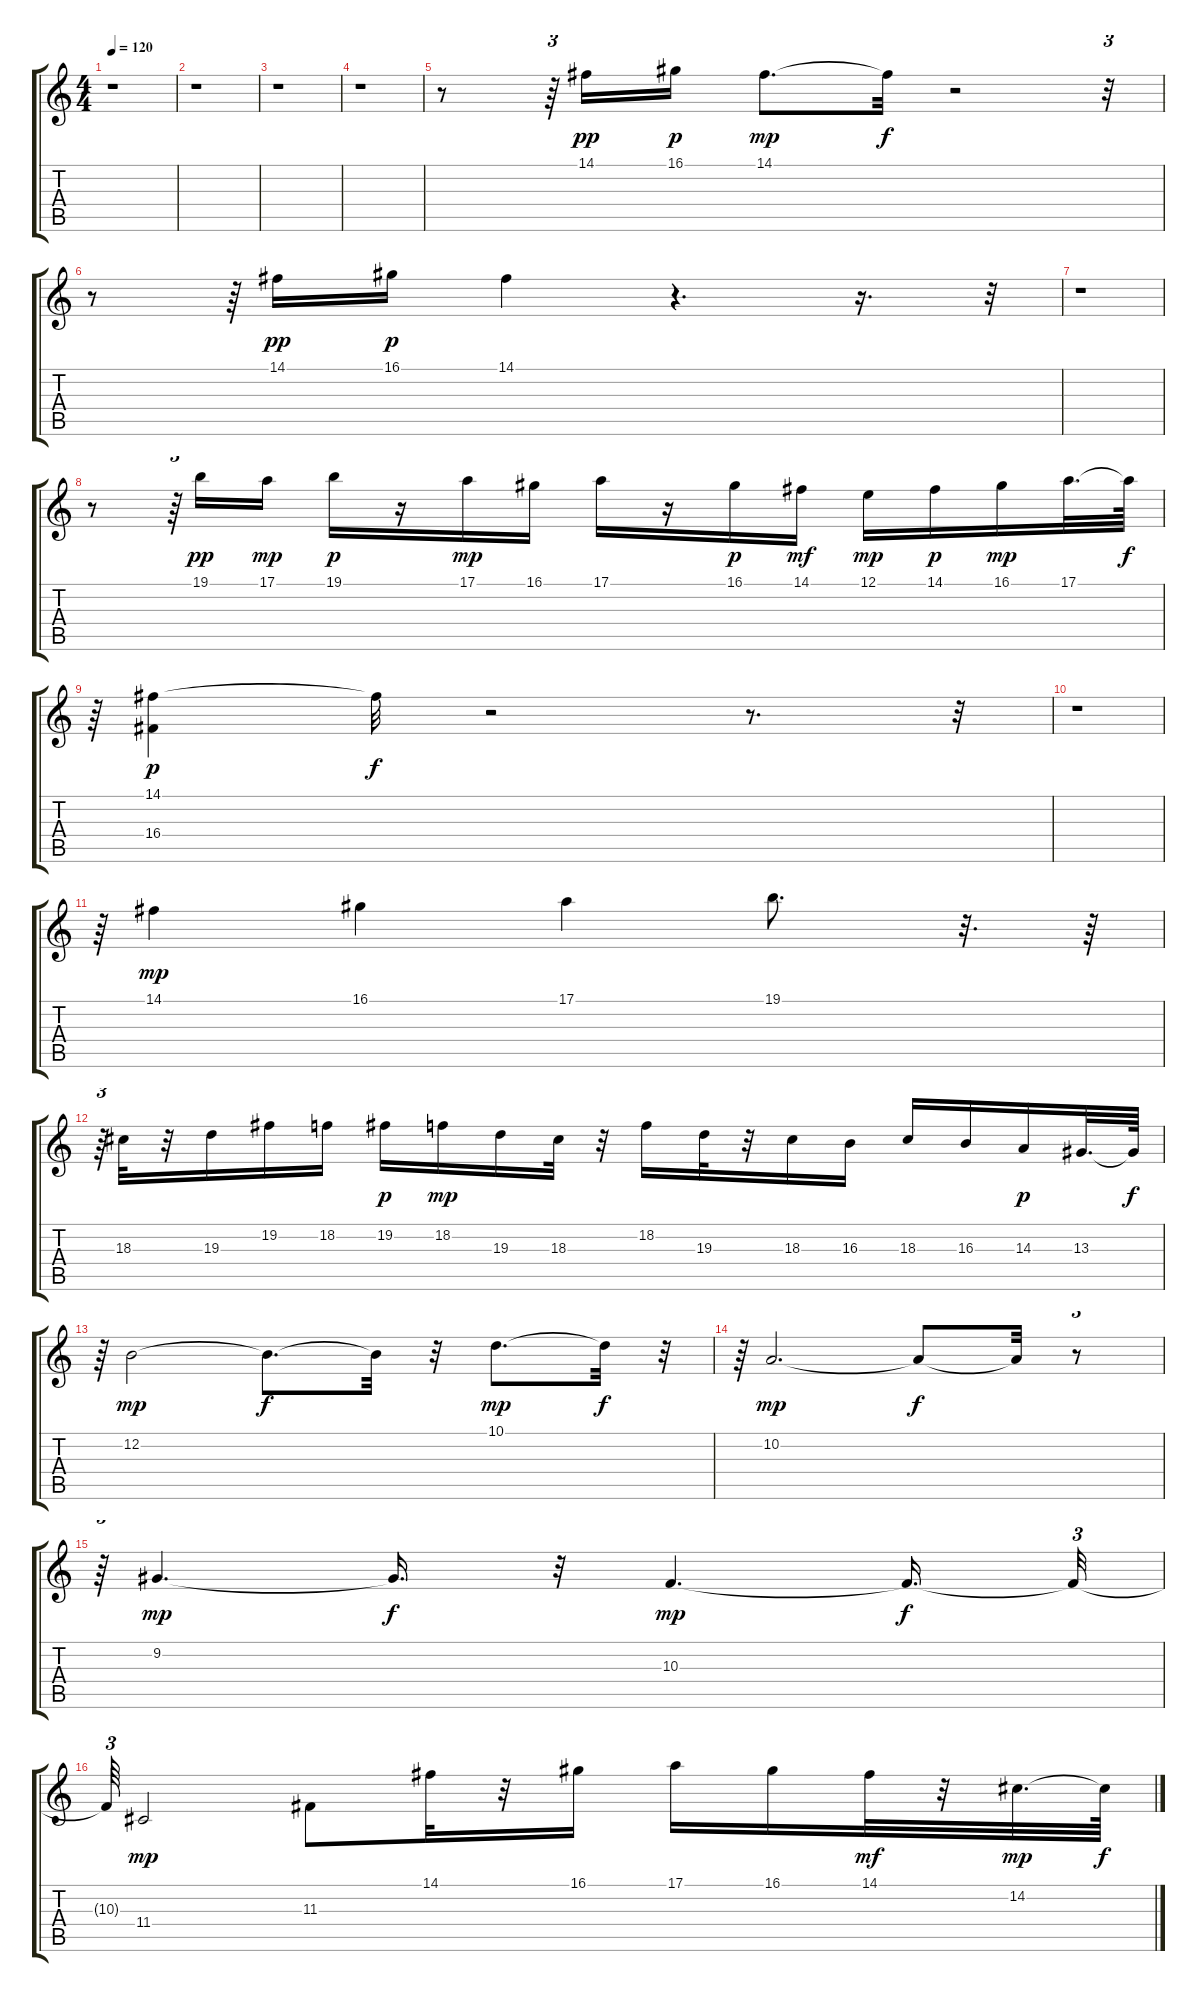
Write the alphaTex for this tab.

\track "" {instrument pad4choir}
\staff {score tabs}
\tuning (E4 B3 G3 D3 A2 E2) {hide}
\ts (4 4)
\tempo 120
\clef g2
\ks c
r.1{dy mp} |
r.1 |
r.1 |
r.1 |
r.8 r.64{tu (3 2)} 14.1.16{dy pp} 16.1.16{dy p} 14.1.8{d dy mp} 14.1{t}.32{dy f} r.2 r.32{tu (3 2)} |
r.8 r.64{tu (3 2)} 14.1.16{dy pp} 16.1.16{dy p} 14.1.4 r.4{d} r.16{d} r.32{tu (3 2)} |
r.1 |
r.8 r.64{tu (3 2)} 19.1.16{dy pp} 17.1.16{dy mp} 19.1.16{dy p} r.16 17.1.16{dy mp} 16.1.16 17.1.16 r.16 16.1.16{dy p} 14.1.16{dy mf} 12.1.16{dy mp} 14.1.16{dy p} 16.1.16{dy mp} 17.1.32{d} 17.1{t}.64{dy f} |
r.64{tu (3 2)} (14.1 16.4).4{dy p} 14.1{t}.32{dy f} r.2 r.8{d} r.32{tu (3 2)} |
r.1 |
r.64{tu (3 2)} 14.1.4{dy mp} 16.1.4 17.1.4 19.1.8{d} r.32{d} r.64 |
r.64{tu (3 2)} 18.3.32 r.32 19.3.16 19.2.16 18.2.16 19.2.16{dy p} 18.2.16{dy mp} 19.3.16 18.3.32 r.32 18.2.16 19.3.32 r.32 18.3.16 16.3.16 18.3.16 16.3.16 14.3.16{dy p} 13.3.32{d} 13.3{t}.64{dy f} |
r.64{tu (3 2)} 12.2.2{dy mp} 12.2{t}.8{d dy f} 12.2{t}.32 r.32 10.1.8{d dy mp} 10.1{t}.32{dy f} r.32{tu (3 2)} |
r.64{tu (3 2)} 10.2.2{d dy mp} 10.2{t}.8{dy f} 10.2{t}.32 r.8{tu (3 2)} |
r.64{tu (3 2)} 9.2.4{d dy mp} 9.2{t}.16{d dy f} r.32 10.3.4{d dy mp} 10.3{t}.16{d dy f} 10.3{t}.32{tu (3 2)} |
10.3{t}.64{tu (3 2)} 11.4.2{dy mp} 11.3.8 14.1.32 r.32 16.1.16 17.1.16 16.1.16 14.1.32{dy mf} r.32 14.2.32{d dy mp} 14.2{t}.64{dy f}
